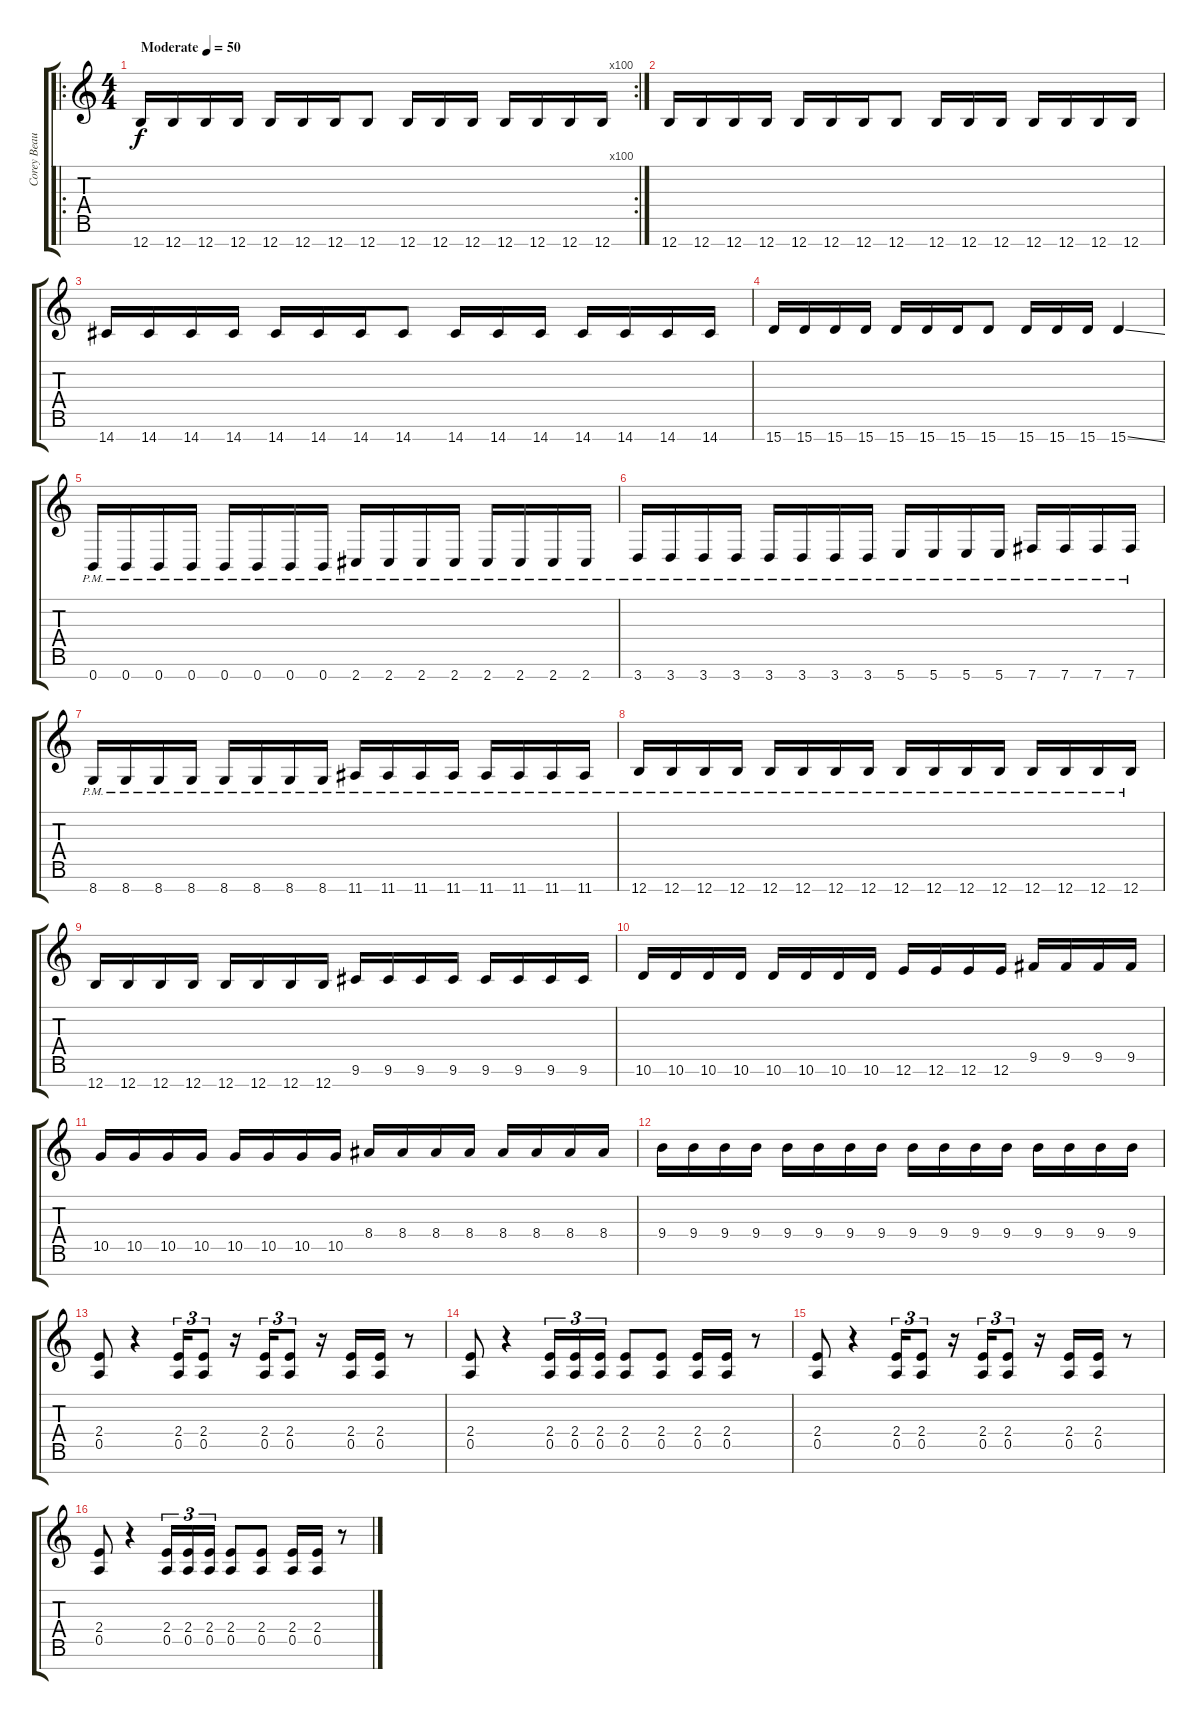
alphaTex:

\track ("Corey Beaulieu" "Corey Beau") {instrument distortionguitar}
\staff {score tabs}
\tuning (E4 B3 G3 D3 A2 E2 B1) {hide}
\ro
\rc 100
\ts (4 4)
\section ("" "")
\tempo (50 "Moderate")
\clef g2
\ks c
12.7.16{dy f instrument distortionguitar} 12.7.16 12.7.16 12.7.16 12.7.16 12.7.16 12.7.16 12.7.8 12.7.16 12.7.16 12.7.16 12.7.16 12.7.16 12.7.16 12.7.16 |
12.7.16 12.7.16 12.7.16 12.7.16 12.7.16 12.7.16 12.7.16 12.7.8 12.7.16 12.7.16 12.7.16 12.7.16 12.7.16 12.7.16 12.7.16 |
14.7.16 14.7.16 14.7.16 14.7.16 14.7.16 14.7.16 14.7.16 14.7.8 14.7.16 14.7.16 14.7.16 14.7.16 14.7.16 14.7.16 14.7.16 |
15.7.16 15.7.16 15.7.16 15.7.16 15.7.16 15.7.16 15.7.16 15.7.8 15.7.16 15.7.16 15.7.16 15.7{ss}.4 |
\section ("" "")
0.7{pm}.16 0.7{pm}.16 0.7{pm}.16 0.7{pm}.16 0.7{pm}.16 0.7{pm}.16 0.7{pm}.16 0.7{pm}.16 2.7{pm}.16 2.7{pm}.16 2.7{pm}.16 2.7{pm}.16 2.7{pm}.16 2.7{pm}.16 2.7{pm}.16 2.7{pm}.16 |
3.7{pm}.16 3.7{pm}.16 3.7{pm}.16 3.7{pm}.16 3.7{pm}.16 3.7{pm}.16 3.7{pm}.16 3.7{pm}.16 5.7{pm}.16 5.7{pm}.16 5.7{pm}.16 5.7{pm}.16 7.7{pm}.16 7.7{pm}.16 7.7{pm}.16 7.7{pm}.16 |
8.7{pm}.16 8.7{pm}.16 8.7{pm}.16 8.7{pm}.16 8.7{pm}.16 8.7{pm}.16 8.7{pm}.16 8.7{pm}.16 11.7{pm}.16 11.7{pm}.16 11.7{pm}.16 11.7{pm}.16 11.7{pm}.16 11.7{pm}.16 11.7{pm}.16 11.7{pm}.16 |
12.7{pm}.16 12.7{pm}.16 12.7{pm}.16 12.7{pm}.16 12.7{pm}.16 12.7{pm}.16 12.7{pm}.16 12.7{pm}.16 12.7{pm}.16 12.7{pm}.16 12.7{pm}.16 12.7{pm}.16 12.7{pm}.16 12.7{pm}.16 12.7{pm}.16 12.7{pm}.16 |
12.7.16 12.7.16 12.7.16 12.7.16 12.7.16 12.7.16 12.7.16 12.7.16 9.6.16 9.6.16 9.6.16 9.6.16 9.6.16 9.6.16 9.6.16 9.6.16 |
10.6.16 10.6.16 10.6.16 10.6.16 10.6.16 10.6.16 10.6.16 10.6.16 12.6.16 12.6.16 12.6.16 12.6.16 9.5.16 9.5.16 9.5.16 9.5.16 |
10.5.16 10.5.16 10.5.16 10.5.16 10.5.16 10.5.16 10.5.16 10.5.16 8.4.16 8.4.16 8.4.16 8.4.16 8.4.16 8.4.16 8.4.16 8.4.16 |
9.4.16 9.4.16 9.4.16 9.4.16 9.4.16 9.4.16 9.4.16 9.4.16 9.4.16 9.4.16 9.4.16 9.4.16 9.4.16 9.4.16 9.4.16 9.4.16 |
\section ("" "")
(2.4 0.5).8 r.4 (2.4 0.5).16{tu (3 2)} (2.4 0.5).8{tu (3 2)} r.16 (2.4 0.5).16{tu (3 2)} (2.4 0.5).8{tu (3 2)} r.16 (2.4 0.5).16 (2.4 0.5).16 r.8 |
(2.4 0.5).8 r.4 (2.4 0.5).16{tu (3 2)} (2.4 0.5).16{tu (3 2)} (2.4 0.5).16{tu (3 2)} (2.4 0.5).8 (2.4 0.5).8 (2.4 0.5).16 (2.4 0.5).16 r.8 |
(2.4 0.5).8 r.4 (2.4 0.5).16{tu (3 2)} (2.4 0.5).8{tu (3 2)} r.16 (2.4 0.5).16{tu (3 2)} (2.4 0.5).8{tu (3 2)} r.16 (2.4 0.5).16 (2.4 0.5).16 r.8 |
(2.4 0.5).8 r.4 (2.4 0.5).16{tu (3 2)} (2.4 0.5).16{tu (3 2)} (2.4 0.5).16{tu (3 2)} (2.4 0.5).8 (2.4 0.5).8 (2.4 0.5).16 (2.4 0.5).16 r.8
